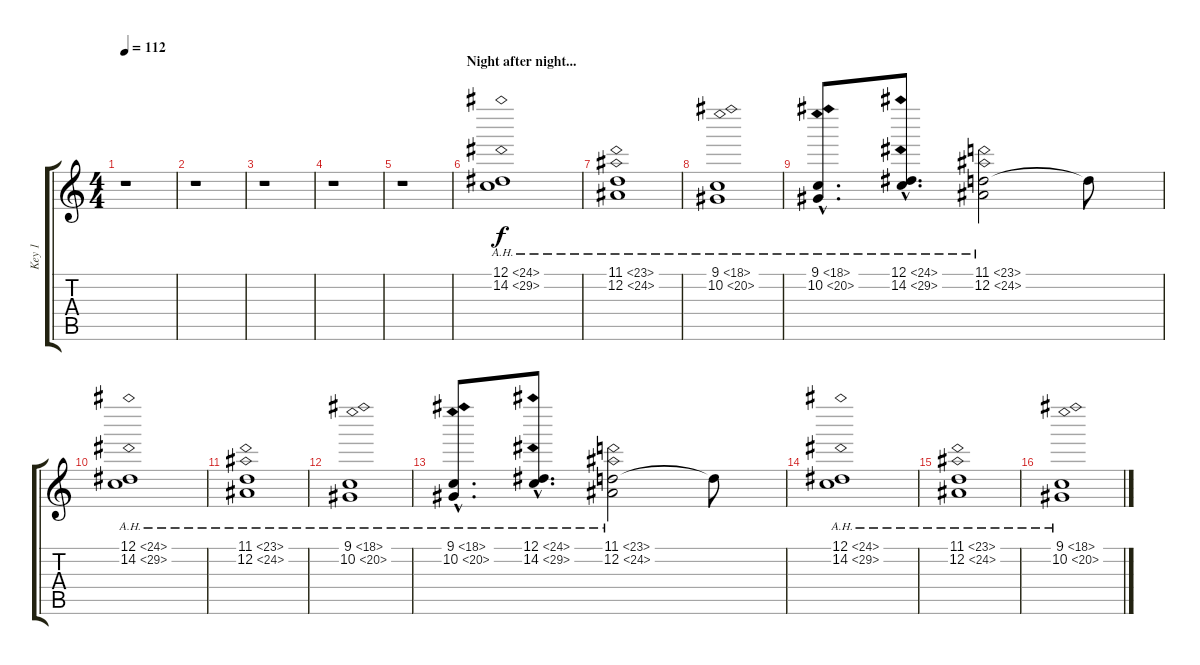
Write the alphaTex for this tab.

\track ("Key 1" "Key 1") {instrument synthstrings1}
\staff {score tabs}
\tuning (Eb4 Bb3 Gb3 Db3 Ab2 Eb2) {hide}
\ts (4 4)
\tempo 112
\clef g2
\ks c
r.1{dy f} |
r.1 |
r.1 |
r.1 |
r.1 |
\section ("" "Night after night...")
(12.1{ah 12} 14.2{ah 15}).1{volume 6 instrument choiraahs} |
(11.1{ah 12} 12.2{ah 12}).1 |
(9.1{ah 9} 10.2{ah 10}).1 |
(9.1{ah 9 hac} 10.2{ah 10 hac}).8{d} (12.1{ah 12 hac} 14.2{ah 15 hac}).8{d} (11.1{ah 12} 12.2{ah 12}).2 11.1{t}.8 |
(12.1{ah 12} 14.2{ah 15}).1 |
(11.1{ah 12} 12.2{ah 12}).1 |
(9.1{ah 9} 10.2{ah 10}).1 |
(9.1{ah 9 hac} 10.2{ah 10 hac}).8{d} (12.1{ah 12 hac} 14.2{ah 15 hac}).8{d} (11.1{ah 12} 12.2{ah 12}).2 11.1{t}.8 |
(12.1{ah 12} 14.2{ah 15}).1 |
(11.1{ah 12} 12.2{ah 12}).1 |
(9.1{ah 9} 10.2{ah 10}).1
